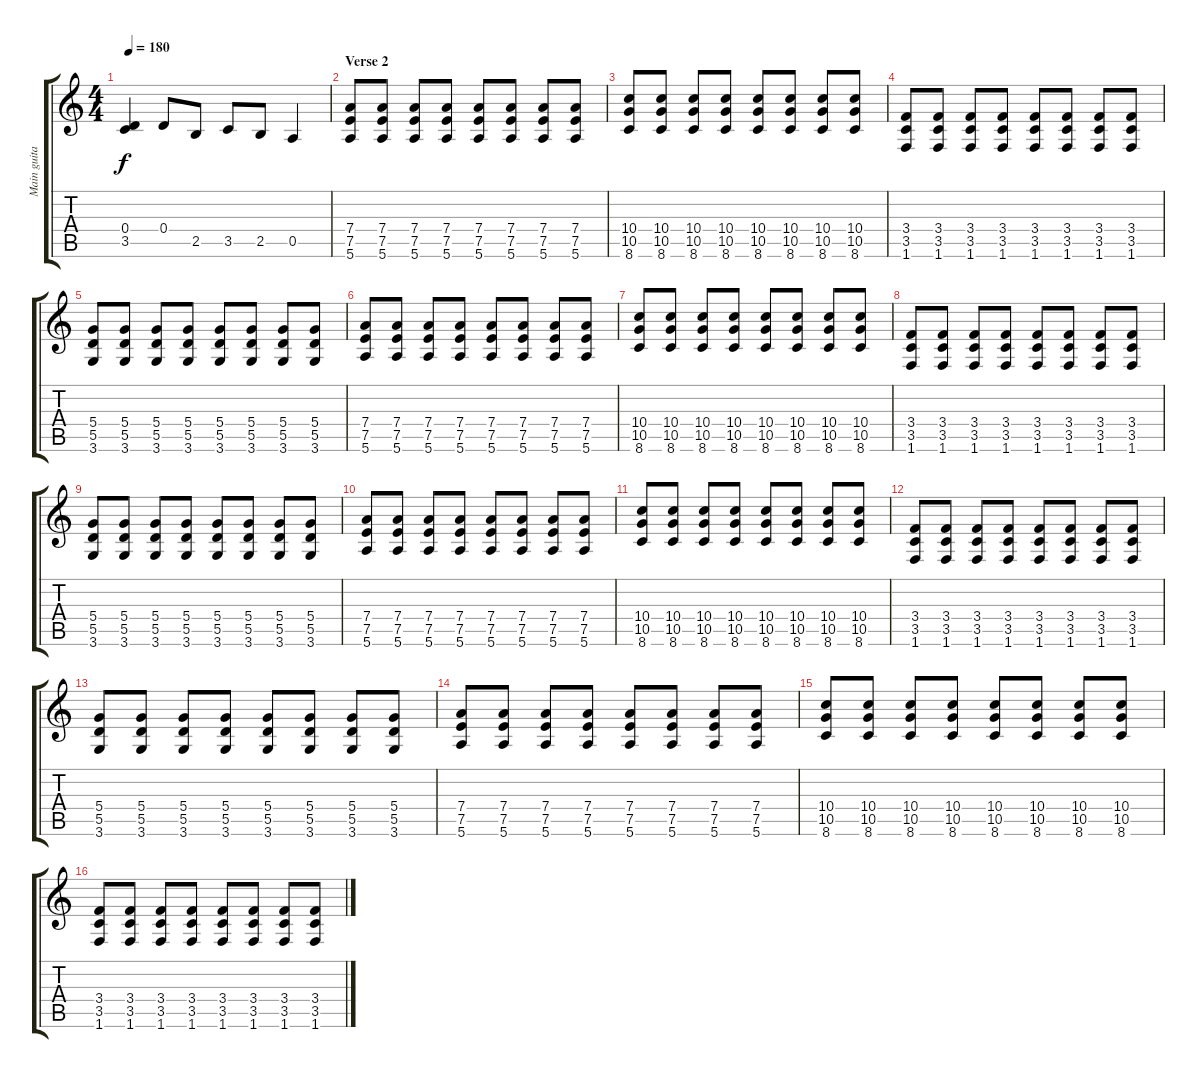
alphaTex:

\track ("Main guitar" "Main guita") {instrument distortionguitar}
\staff {score tabs}
\tuning (E4 B3 G3 D3 A2 E2) {hide}
\ts (4 4)
\tempo 180
\clef g2
\ks c
(0.4 3.5{t}).4{dy f} 0.4.8 2.5.8 3.5.8 2.5.8 0.5.4 |
\section ("" "Verse 2")
(7.4 7.5 5.6).8 (7.4 7.5 5.6).8 (7.4 7.5 5.6).8 (7.4 7.5 5.6).8 (7.4 7.5 5.6).8 (7.4 7.5 5.6).8 (7.4 7.5 5.6).8 (7.4 7.5 5.6).8 |
(10.4 10.5 8.6).8 (10.4 10.5 8.6).8 (10.4 10.5 8.6).8 (10.4 10.5 8.6).8 (10.4 10.5 8.6).8 (10.4 10.5 8.6).8 (10.4 10.5 8.6).8 (10.4 10.5 8.6).8 |
(3.4 3.5 1.6).8 (3.4 3.5 1.6).8 (3.4 3.5 1.6).8 (3.4 3.5 1.6).8 (3.4 3.5 1.6).8 (3.4 3.5 1.6).8 (3.4 3.5 1.6).8 (3.4 3.5 1.6).8 |
(5.4 5.5 3.6).8 (5.4 5.5 3.6).8 (5.4 5.5 3.6).8 (5.4 5.5 3.6).8 (5.4 5.5 3.6).8 (5.4 5.5 3.6).8 (5.4 5.5 3.6).8 (5.4 5.5 3.6).8 |
(7.4 7.5 5.6).8 (7.4 7.5 5.6).8 (7.4 7.5 5.6).8 (7.4 7.5 5.6).8 (7.4 7.5 5.6).8 (7.4 7.5 5.6).8 (7.4 7.5 5.6).8 (7.4 7.5 5.6).8 |
(10.4 10.5 8.6).8 (10.4 10.5 8.6).8 (10.4 10.5 8.6).8 (10.4 10.5 8.6).8 (10.4 10.5 8.6).8 (10.4 10.5 8.6).8 (10.4 10.5 8.6).8 (10.4 10.5 8.6).8 |
(3.4 3.5 1.6).8 (3.4 3.5 1.6).8 (3.4 3.5 1.6).8 (3.4 3.5 1.6).8 (3.4 3.5 1.6).8 (3.4 3.5 1.6).8 (3.4 3.5 1.6).8 (3.4 3.5 1.6).8 |
(5.4 5.5 3.6).8 (5.4 5.5 3.6).8 (5.4 5.5 3.6).8 (5.4 5.5 3.6).8 (5.4 5.5 3.6).8 (5.4 5.5 3.6).8 (5.4 5.5 3.6).8 (5.4 5.5 3.6).8 |
(7.4 7.5 5.6).8 (7.4 7.5 5.6).8 (7.4 7.5 5.6).8 (7.4 7.5 5.6).8 (7.4 7.5 5.6).8 (7.4 7.5 5.6).8 (7.4 7.5 5.6).8 (7.4 7.5 5.6).8 |
(10.4 10.5 8.6).8 (10.4 10.5 8.6).8 (10.4 10.5 8.6).8 (10.4 10.5 8.6).8 (10.4 10.5 8.6).8 (10.4 10.5 8.6).8 (10.4 10.5 8.6).8 (10.4 10.5 8.6).8 |
(3.4 3.5 1.6).8 (3.4 3.5 1.6).8 (3.4 3.5 1.6).8 (3.4 3.5 1.6).8 (3.4 3.5 1.6).8 (3.4 3.5 1.6).8 (3.4 3.5 1.6).8 (3.4 3.5 1.6).8 |
(5.4 5.5 3.6).8 (5.4 5.5 3.6).8 (5.4 5.5 3.6).8 (5.4 5.5 3.6).8 (5.4 5.5 3.6).8 (5.4 5.5 3.6).8 (5.4 5.5 3.6).8 (5.4 5.5 3.6).8 |
(7.4 7.5 5.6).8 (7.4 7.5 5.6).8 (7.4 7.5 5.6).8 (7.4 7.5 5.6).8 (7.4 7.5 5.6).8 (7.4 7.5 5.6).8 (7.4 7.5 5.6).8 (7.4 7.5 5.6).8 |
(10.4 10.5 8.6).8 (10.4 10.5 8.6).8 (10.4 10.5 8.6).8 (10.4 10.5 8.6).8 (10.4 10.5 8.6).8 (10.4 10.5 8.6).8 (10.4 10.5 8.6).8 (10.4 10.5 8.6).8 |
(3.4 3.5 1.6).8 (3.4 3.5 1.6).8 (3.4 3.5 1.6).8 (3.4 3.5 1.6).8 (3.4 3.5 1.6).8 (3.4 3.5 1.6).8 (3.4 3.5 1.6).8 (3.4 3.5 1.6).8
